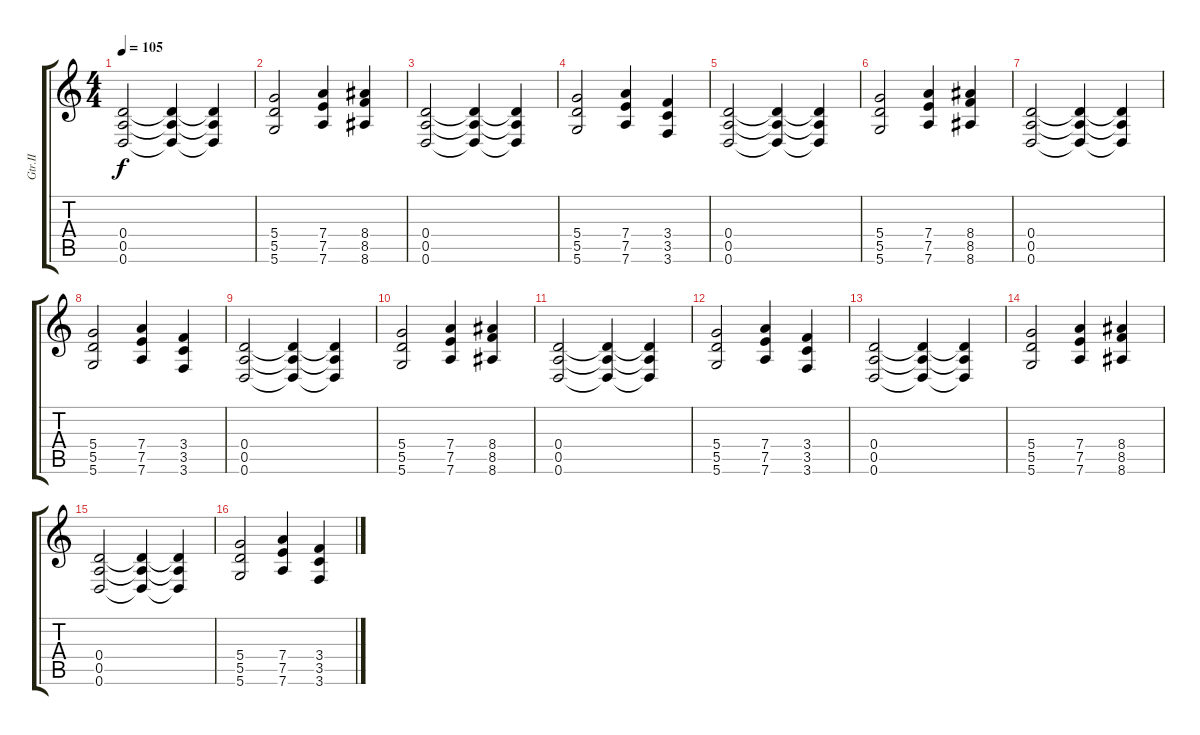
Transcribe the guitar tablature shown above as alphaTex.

\track ("Gtr.II" "Gtr.II") {instrument distortionguitar}
\staff {score tabs}
\tuning (E4 B3 G3 D3 A2 D2) {hide}
\ts (4 4)
\tempo 105
\clef g2
\ks c
(0.4 0.5 0.6).2{dy f} (0.4{t} 0.5{t} 0.6{t}).4 (0.4{t} 0.5{t} 0.6{t}).4 |
(5.4 5.5 5.6).2 (7.4 7.5 7.6).4 (8.4 8.5 8.6).4 |
(0.4 0.5 0.6).2 (0.4{t} 0.5{t} 0.6{t}).4 (0.4{t} 0.5{t} 0.6{t}).4 |
(5.4 5.5 5.6).2 (7.4 7.5 7.6).4 (3.4 3.5 3.6).4 |
(0.4 0.5 0.6).2 (0.4{t} 0.5{t} 0.6{t}).4 (0.4{t} 0.5{t} 0.6{t}).4 |
(5.4 5.5 5.6).2 (7.4 7.5 7.6).4 (8.4 8.5 8.6).4 |
(0.4 0.5 0.6).2 (0.4{t} 0.5{t} 0.6{t}).4 (0.4{t} 0.5{t} 0.6{t}).4 |
(5.4 5.5 5.6).2 (7.4 7.5 7.6).4 (3.4 3.5 3.6).4 |
(0.4 0.5 0.6).2 (0.4{t} 0.5{t} 0.6{t}).4 (0.4{t} 0.5{t} 0.6{t}).4 |
(5.4 5.5 5.6).2 (7.4 7.5 7.6).4 (8.4 8.5 8.6).4 |
(0.4 0.5 0.6).2 (0.4{t} 0.5{t} 0.6{t}).4 (0.4{t} 0.5{t} 0.6{t}).4 |
(5.4 5.5 5.6).2 (7.4 7.5 7.6).4 (3.4 3.5 3.6).4 |
(0.4 0.5 0.6).2 (0.4{t} 0.5{t} 0.6{t}).4 (0.4{t} 0.5{t} 0.6{t}).4 |
(5.4 5.5 5.6).2 (7.4 7.5 7.6).4 (8.4 8.5 8.6).4 |
(0.4 0.5 0.6).2 (0.4{t} 0.5{t} 0.6{t}).4 (0.4{t} 0.5{t} 0.6{t}).4 |
(5.4 5.5 5.6).2 (7.4 7.5 7.6).4 (3.4 3.5 3.6).4
